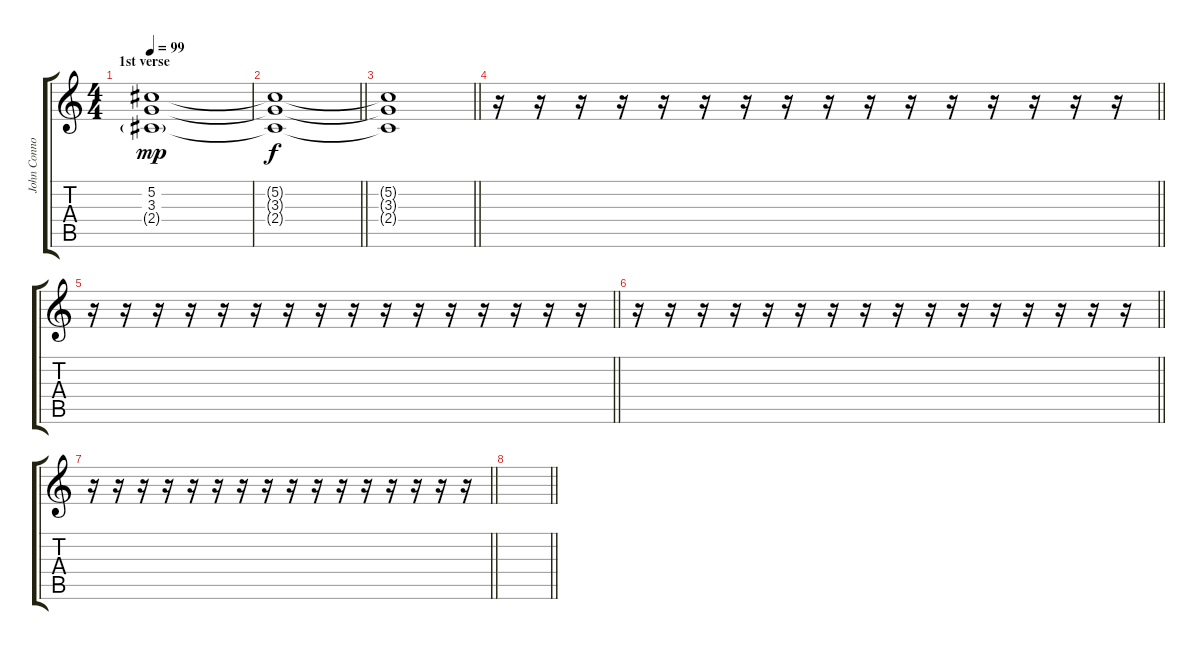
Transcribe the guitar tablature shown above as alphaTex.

\track ("John Connolly" "John Conno") {instrument distortionguitar}
\staff {score tabs}
\tuning (Db4 Ab3 E3 B2 Gb2 B1) {hide}
\ts (4 4)
\section ("" "1st verse")
\tempo 99
\clef g2
\ks c
(5.2 3.3 2.4{g}).1{dy mp volume 0} |
\barLineRight lightlight
(5.2{t} 3.3{t} 2.4{t}).1{dy f} |
\barLineRight lightlight
(5.2{t} 3.3{t} 2.4{t}).1 |
\barLineRight lightlight
r.16 r.16 r.16 r.16 r.16 r.16 r.16 r.16 r.16 r.16 r.16 r.16 r.16 r.16 r.16 r.16 |
\barLineRight lightlight
r.16 r.16 r.16 r.16 r.16 r.16 r.16 r.16 r.16 r.16 r.16 r.16 r.16 r.16 r.16 r.16 |
\barLineRight lightlight
r.16 r.16 r.16 r.16 r.16 r.16 r.16 r.16 r.16 r.16 r.16 r.16 r.16 r.16 r.16 r.16 |
\barLineRight lightlight
r.16 r.16 r.16 r.16 r.16 r.16 r.16 r.16 r.16 r.16 r.16 r.16 r.16 r.16 r.16 r.16 |
\barLineRight lightlight
